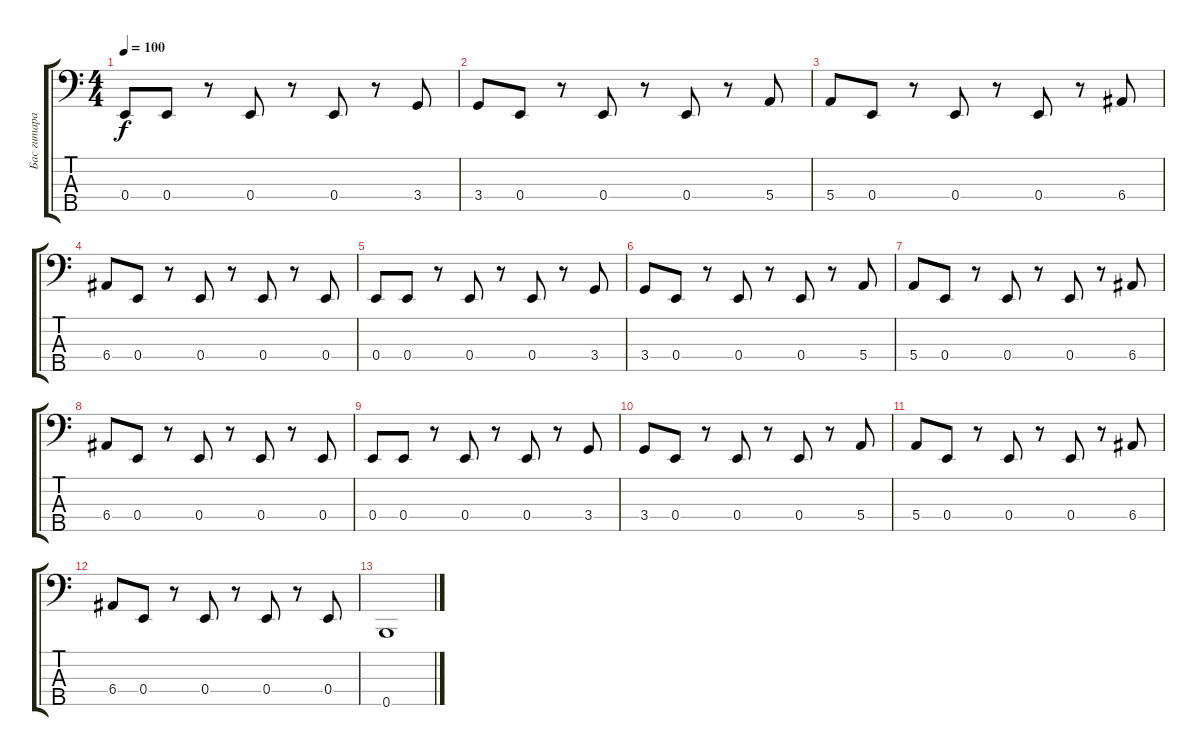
\track ("Бас гитара" "Бас гитара") {instrument electricbassfinger}
\staff {score tabs}
\tuning (G2 D2 A1 E1 B0) {hide}
\ts (4 4)
\tempo 100
\clef f4
\ks c
0.4.8{dy f} 0.4.8 r.8 0.4.8 r.8 0.4.8 r.8 3.4.8 |
3.4.8 0.4.8 r.8 0.4.8 r.8 0.4.8 r.8 5.4.8 |
5.4.8 0.4.8 r.8 0.4.8 r.8 0.4.8 r.8 6.4.8 |
6.4.8 0.4.8 r.8 0.4.8 r.8 0.4.8 r.8 0.4.8 |
0.4.8 0.4.8 r.8 0.4.8 r.8 0.4.8 r.8 3.4.8 |
3.4.8 0.4.8 r.8 0.4.8 r.8 0.4.8 r.8 5.4.8 |
5.4.8 0.4.8 r.8 0.4.8 r.8 0.4.8 r.8 6.4.8 |
6.4.8 0.4.8 r.8 0.4.8 r.8 0.4.8 r.8 0.4.8 |
0.4.8 0.4.8 r.8 0.4.8 r.8 0.4.8 r.8 3.4.8 |
3.4.8 0.4.8 r.8 0.4.8 r.8 0.4.8 r.8 5.4.8 |
5.4.8 0.4.8 r.8 0.4.8 r.8 0.4.8 r.8 6.4.8 |
6.4.8 0.4.8 r.8 0.4.8 r.8 0.4.8 r.8 0.4.8 |
0.5.1
